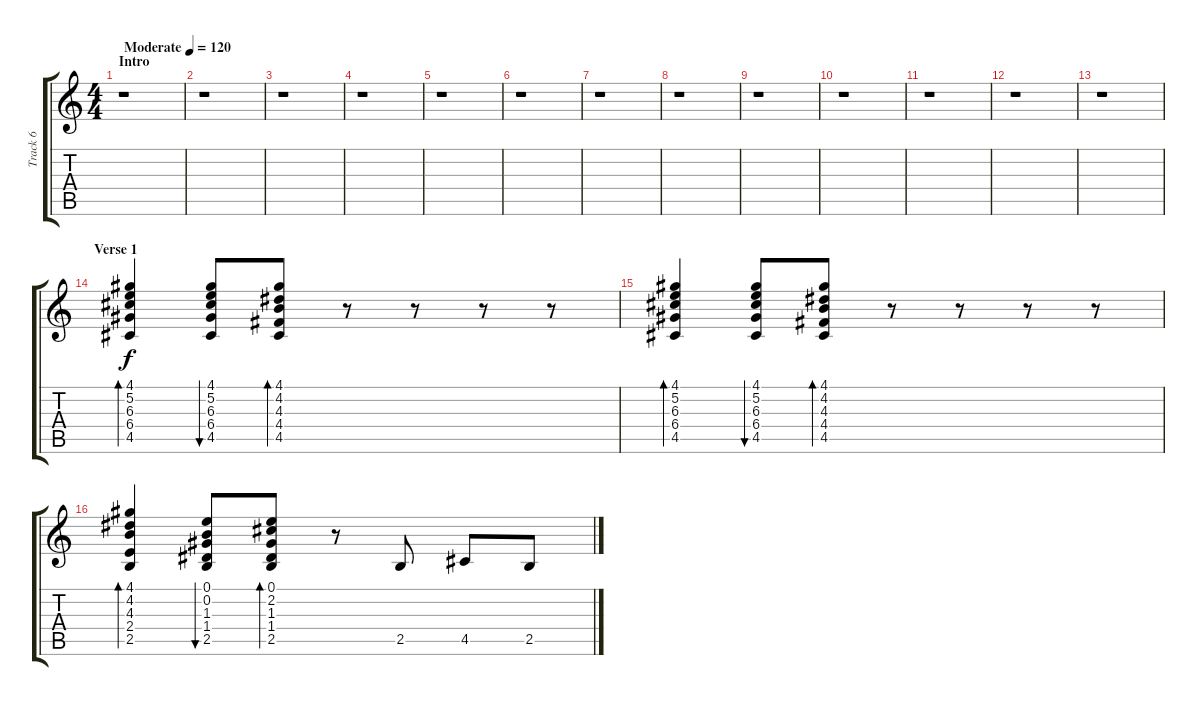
\track ("Track 6" "Track 6") {instrument acousticguitarnylon}
\staff {score tabs}
\tuning (E4 B3 G3 D3 A2 E2) {hide}
\ts (4 4)
\section ("" "Intro")
\tempo (120 "Moderate")
\clef g2
\ks c
r.1{dy f instrument acousticguitarnylon} |
r.1 |
r.1 |
r.1 |
r.1 |
r.1 |
r.1 |
r.1 |
r.1 |
r.1 |
r.1 |
r.1 |
r.1 |
\section ("" "Verse 1")
(4.1 5.2 6.3 6.4 4.5).4{bd 120} (4.1 5.2 6.3 6.4 4.5).8{bu 120} (4.1 4.2 4.3 4.4 4.5).8{bd 120} r.8 r.8 r.8 r.8 |
(4.1 5.2 6.3 6.4 4.5).4{bd 120} (4.1 5.2 6.3 6.4 4.5).8{bu 120} (4.1 4.2 4.3 4.4 4.5).8{bd 120} r.8 r.8 r.8 r.8 |
(4.1 4.2 4.3 2.4 2.5).4{bd 120} (0.1 0.2 1.3 1.4 2.5).8{bu 120} (0.1 2.2 1.3 1.4 2.5).8{bd 120} r.8 2.5.8 4.5.8 2.5.8
